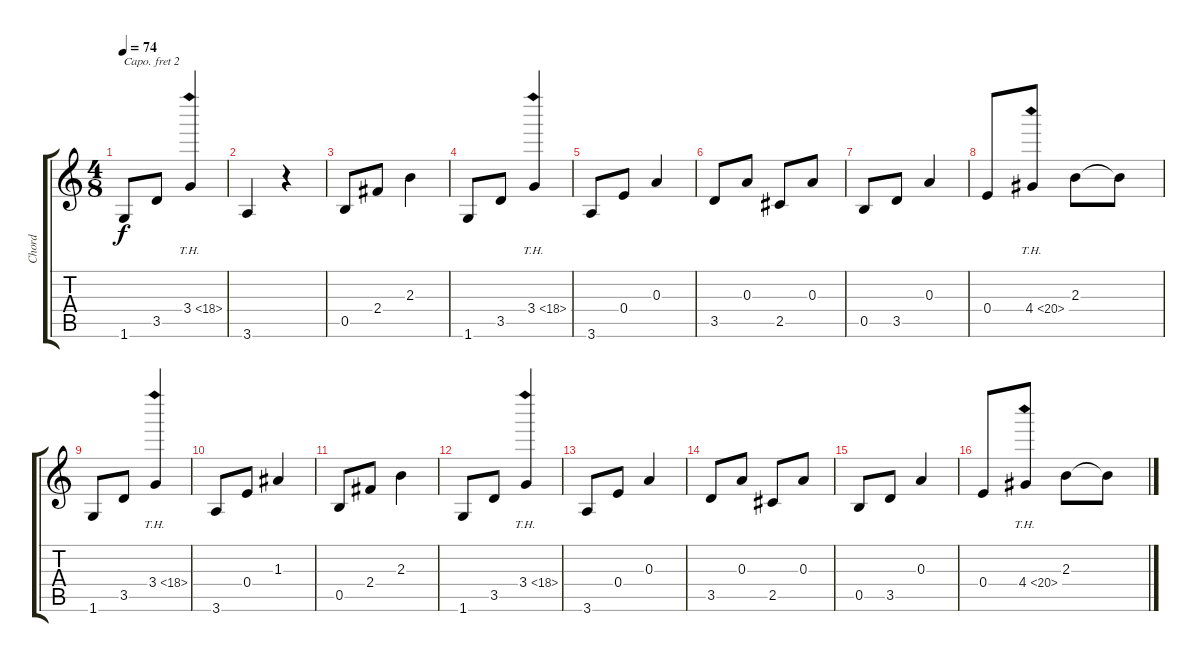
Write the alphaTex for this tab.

\track ("Chord" "Chord") {instrument acousticguitarnylon}
\staff {score tabs}
\capo 2
\tuning (E4 B3 G3 D3 A2 E2) {hide}
\ts (4 8)
\tempo 74
\clef g2
\ks c
1.6.8{dy f} 3.5.8 3.4{th 15}.4 |
3.6.4 r.4 |
0.5.8 2.4.8 2.3.4 |
1.6.8 3.5.8 3.4{th 15}.4 |
3.6.8 0.4.8 0.3.4 |
3.5.8 0.3.8 2.5.8 0.3.8 |
0.5.8 3.5.8 0.3.4 |
0.4.8 4.4{th 16}.8 2.3.8 2.3{t}.8 |
1.6.8 3.5.8 3.4{th 15}.4 |
3.6.8 0.4.8 1.3.4 |
0.5.8 2.4.8 2.3.4 |
1.6.8 3.5.8 3.4{th 15}.4 |
3.6.8 0.4.8 0.3.4 |
3.5.8 0.3.8 2.5.8 0.3.8 |
0.5.8 3.5.8 0.3.4 |
0.4.8 4.4{th 16}.8 2.3.8 2.3{t}.8
